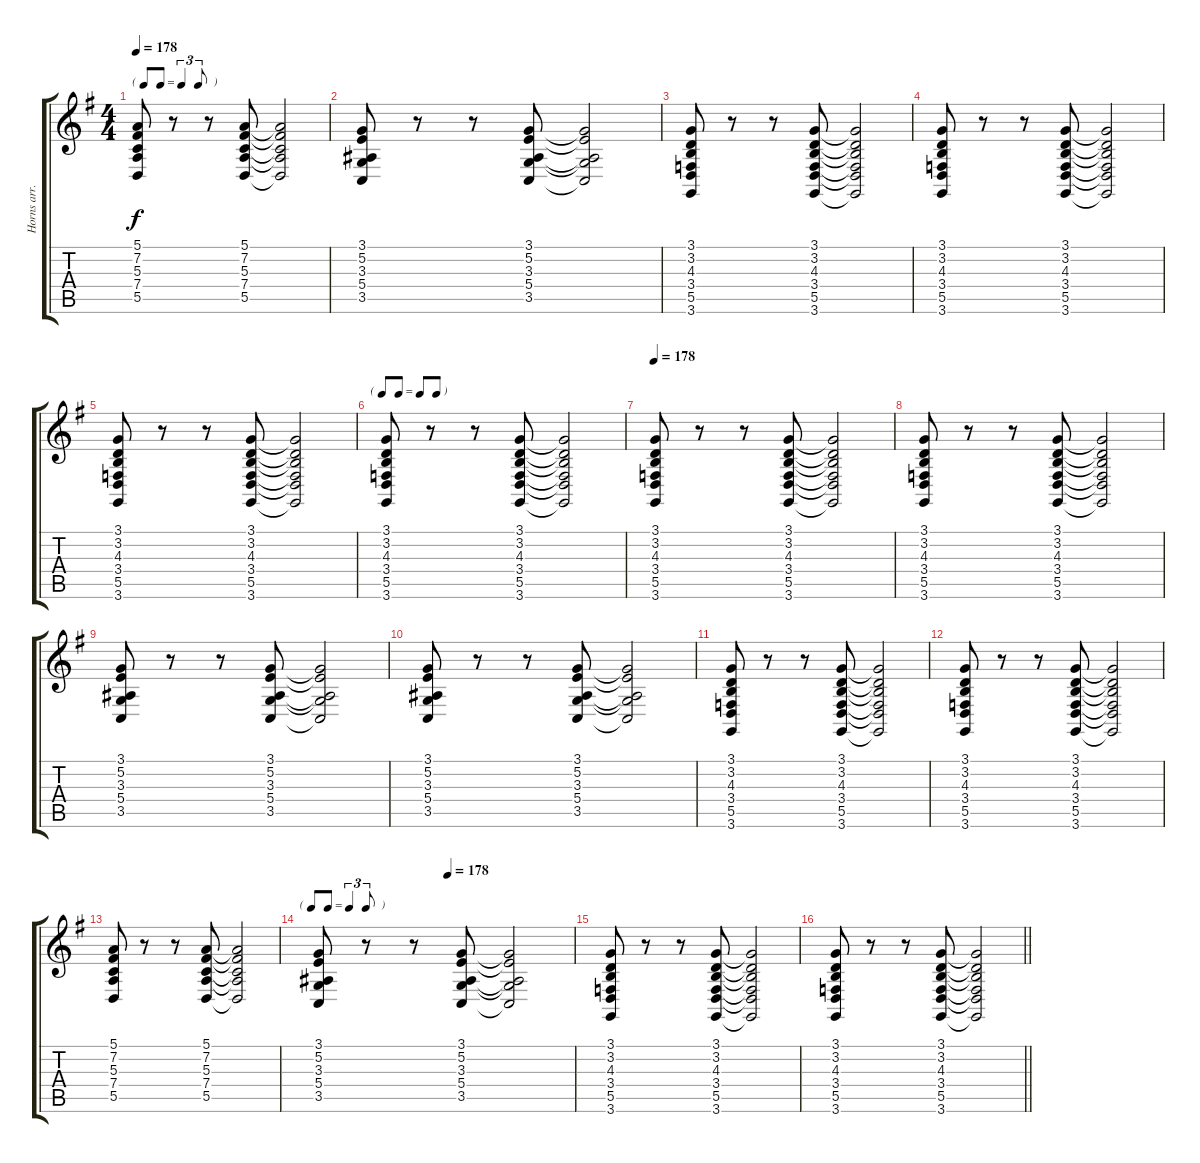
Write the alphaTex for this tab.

\track ("Horns arr. for Guitar" "Horns arr.") {instrument brasssection}
\staff {score tabs}
\tuning (E4 B3 G3 D3 A2 E2) {hide}
\ts (4 4)
\tf triplet8th
\tempo 178
\clef g2
\ks g
(5.1 7.2 5.3 7.4 5.5).8{dy f} r.8 r.8 (5.1 7.2 5.3 7.4 5.5).8 (5.1{t} 7.2{t} 5.3{t} 7.4{t} 5.5{t}).2 |
(3.1 5.2 3.3 5.4 3.5).8 r.8 r.8 (3.1 5.2 3.3 5.4 3.5).8 (3.1{t} 5.2{t} 3.3{t} 5.4{t} 3.5{t}).2 |
(3.1 3.2 4.3 3.4 5.5 3.6).8 r.8 r.8 (3.1 3.2 4.3 3.4 5.5 3.6).8 (3.1{t} 3.2{t} 4.3{t} 3.4{t} 5.5{t} 3.6{t}).2 |
(3.1 3.2 4.3 3.4 5.5 3.6).8 r.8 r.8 (3.1 3.2 4.3 3.4 5.5 3.6).8 (3.1{t} 3.2{t} 4.3{t} 3.4{t} 5.5{t} 3.6{t}).2 |
(3.1 3.2 4.3 3.4 5.5 3.6).8 r.8 r.8 (3.1 3.2 4.3 3.4 5.5 3.6).8 (3.1{t} 3.2{t} 4.3{t} 3.4{t} 5.5{t} 3.6{t}).2 |
\tf none
(3.1 3.2 4.3 3.4 5.5 3.6).8 r.8 r.8 (3.1 3.2 4.3 3.4 5.5 3.6).8 (3.1{t} 3.2{t} 4.3{t} 3.4{t} 5.5{t} 3.6{t}).2 |
\tempo 178
(3.1 3.2 4.3 3.4 5.5 3.6).8 r.8 r.8 (3.1 3.2 4.3 3.4 5.5 3.6).8 (3.1{t} 3.2{t} 4.3{t} 3.4{t} 5.5{t} 3.6{t}).2 |
(3.1 3.2 4.3 3.4 5.5 3.6).8 r.8 r.8 (3.1 3.2 4.3 3.4 5.5 3.6).8 (3.1{t} 3.2{t} 4.3{t} 3.4{t} 5.5{t} 3.6{t}).2 |
(3.1 5.2 3.3 5.4 3.5).8 r.8 r.8 (3.1 5.2 3.3 5.4 3.5).8 (3.1{t} 5.2{t} 3.3{t} 5.4{t} 3.5{t}).2 |
(3.1 5.2 3.3 5.4 3.5).8 r.8 r.8 (3.1 5.2 3.3 5.4 3.5).8 (3.1{t} 5.2{t} 3.3{t} 5.4{t} 3.5{t}).2 |
(3.1 3.2 4.3 3.4 5.5 3.6).8 r.8 r.8 (3.1 3.2 4.3 3.4 5.5 3.6).8 (3.1{t} 3.2{t} 4.3{t} 3.4{t} 5.5{t} 3.6{t}).2 |
(3.1 3.2 4.3 3.4 5.5 3.6).8 r.8 r.8 (3.1 3.2 4.3 3.4 5.5 3.6).8 (3.1{t} 3.2{t} 4.3{t} 3.4{t} 5.5{t} 3.6{t}).2 |
(5.1 7.2 5.3 7.4 5.5).8 r.8 r.8 (5.1 7.2 5.3 7.4 5.5).8 (5.1{t} 7.2{t} 5.3{t} 7.4{t} 5.5{t}).2 |
\tf triplet8th
\tempo (178 0.5)
(3.1 5.2 3.3 5.4 3.5).8 r.8 r.8 (3.1 5.2 3.3 5.4 3.5).8 (3.1{t} 5.2{t} 3.3{t} 5.4{t} 3.5{t}).2 |
(3.1 3.2 4.3 3.4 5.5 3.6).8 r.8 r.8 (3.1 3.2 4.3 3.4 5.5 3.6).8 (3.1{t} 3.2{t} 4.3{t} 3.4{t} 5.5{t} 3.6{t}).2 |
\barLineRight lightlight
(3.1 3.2 4.3 3.4 5.5 3.6).8 r.8 r.8 (3.1 3.2 4.3 3.4 5.5 3.6).8 (3.1{t} 3.2{t} 4.3{t} 3.4{t} 5.5{t} 3.6{t}).2
